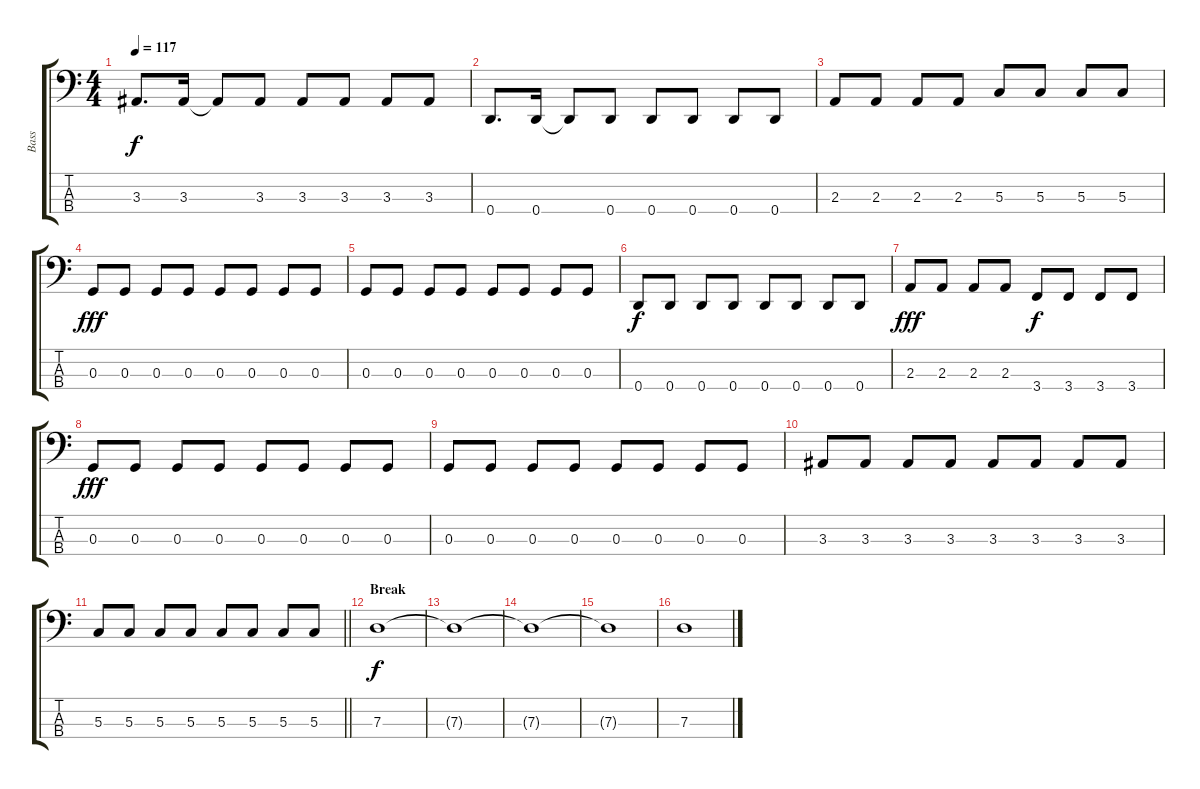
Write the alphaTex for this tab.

\track ("Bass" "Bass") {instrument electricbasspick}
\staff {score tabs}
\tuning (F2 C2 G1 D1) {hide}
\ts (4 4)
\tempo 117
\clef f4
\ks c
3.3.8{d dy f} 3.3.16 3.3{t}.8 3.3.8 3.3.8 3.3.8 3.3.8 3.3.8 |
0.4.8{d} 0.4.16 0.4{t}.8 0.4.8 0.4.8 0.4.8 0.4.8 0.4.8 |
2.3.8 2.3.8 2.3.8 2.3.8 5.3.8 5.3.8 5.3.8 5.3.8 |
0.3.8{dy fff} 0.3.8 0.3.8 0.3.8 0.3.8 0.3.8 0.3.8 0.3.8 |
0.3.8 0.3.8 0.3.8 0.3.8 0.3.8 0.3.8 0.3.8 0.3.8 |
0.4.8{dy f} 0.4.8 0.4.8 0.4.8 0.4.8 0.4.8 0.4.8 0.4.8 |
2.3.8{dy fff} 2.3.8 2.3.8 2.3.8 3.4.8{dy f} 3.4.8 3.4.8 3.4.8 |
0.3.8{dy fff} 0.3.8 0.3.8 0.3.8 0.3.8 0.3.8 0.3.8 0.3.8 |
0.3.8 0.3.8 0.3.8 0.3.8 0.3.8 0.3.8 0.3.8 0.3.8 |
3.3.8 3.3.8 3.3.8 3.3.8 3.3.8 3.3.8 3.3.8 3.3.8 |
\barLineRight lightlight
5.3.8 5.3.8 5.3.8 5.3.8 5.3.8 5.3.8 5.3.8 5.3.8 |
\section ("" "Break")
7.3.1{dy f volume 0} |
7.3{t}.1 |
7.3{t}.1 |
7.3{t}.1 |
7.3.1{volume 16}
